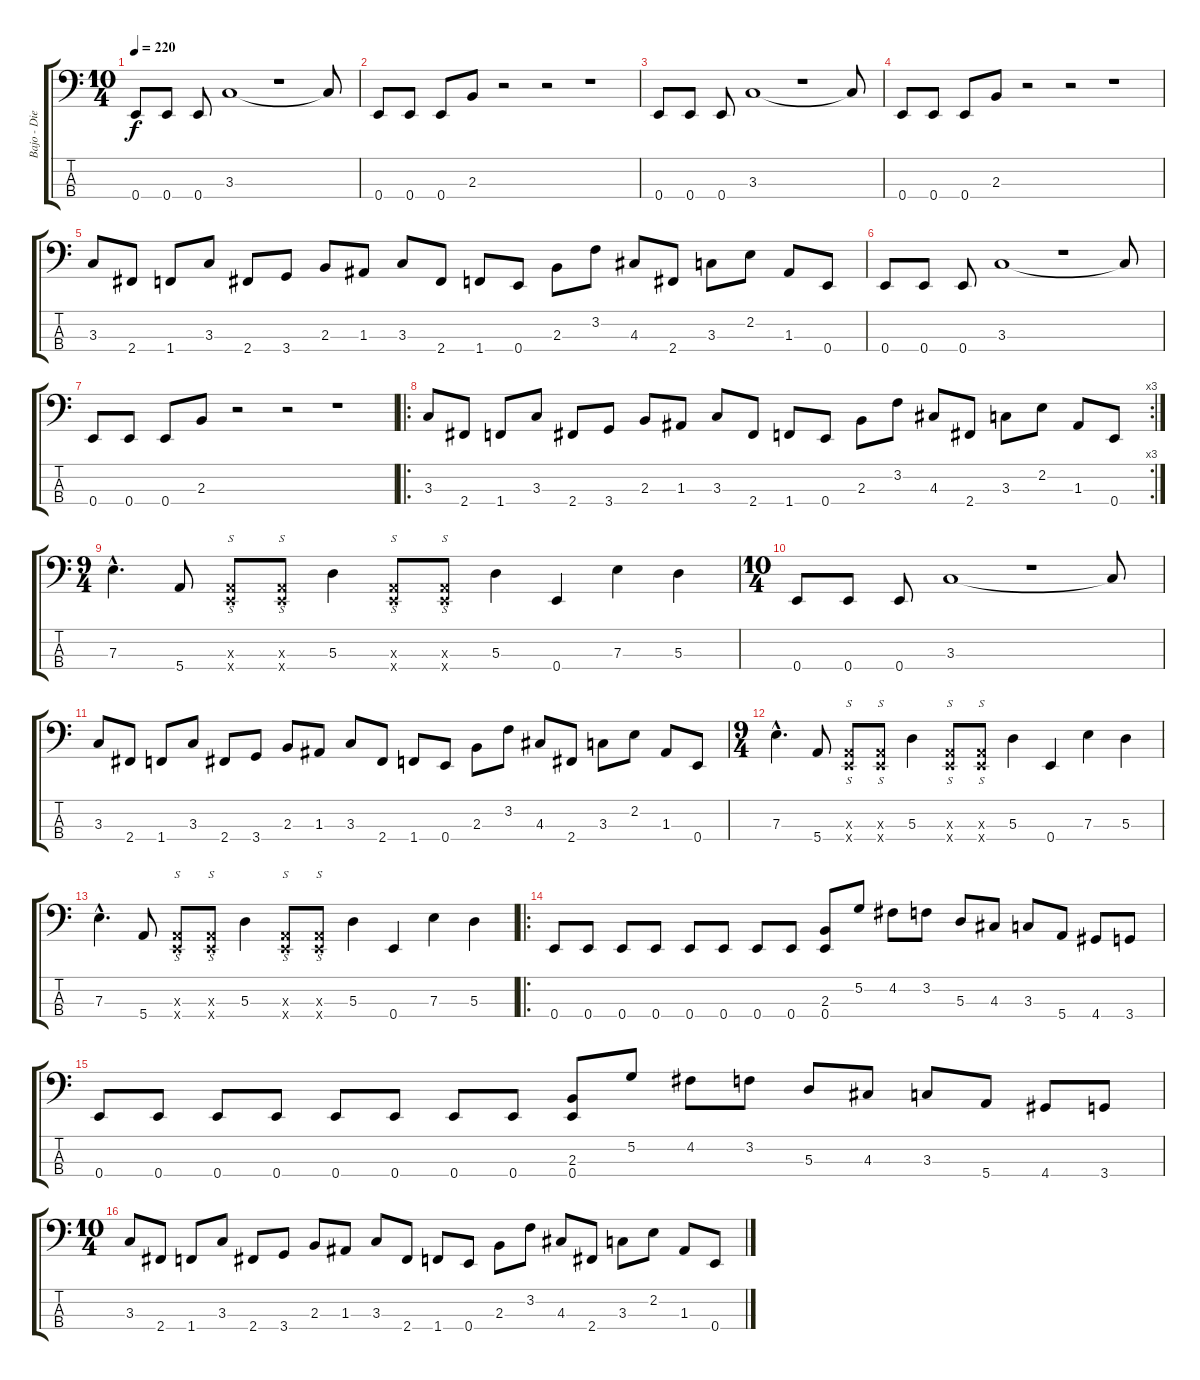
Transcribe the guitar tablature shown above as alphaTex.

\track ("Bajo - Diego" "Bajo - Die") {instrument electricbassfinger}
\staff {score tabs}
\tuning (G2 D2 A1 E1) {hide}
\ts (10 4)
\tempo 220
\clef f4
\ks c
0.4.8{dy f} 0.4.8 0.4.8 3.3.1 r.1 3.3{t}.8 |
0.4.8 0.4.8 0.4.8 2.3.8 r.2 r.2 r.1 |
0.4.8 0.4.8 0.4.8 3.3.1 r.1 3.3{t}.8 |
0.4.8 0.4.8 0.4.8 2.3.8 r.2 r.2 r.1 |
3.3.8 2.4.8 1.4.8 3.3.8 2.4.8 3.4.8 2.3.8 1.3.8 3.3.8 2.4.8 1.4.8 0.4.8 2.3.8 3.2.8 4.3.8 2.4.8 3.3.8 2.2.8 1.3.8 0.4.8 |
0.4.8 0.4.8 0.4.8 3.3.1 r.1 3.3{t}.8 |
0.4.8 0.4.8 0.4.8 2.3.8 r.2 r.2 r.1 |
\ro
\rc 3
3.3.8 2.4.8 1.4.8 3.3.8 2.4.8 3.4.8 2.3.8 1.3.8 3.3.8 2.4.8 1.4.8 0.4.8 2.3.8 3.2.8 4.3.8 2.4.8 3.3.8 2.2.8 1.3.8 0.4.8 |
\ts (9 4)
7.3{hac}.4{d} 5.4.8 (0.3{x} 0.4{x}).8{s} (0.3{x} 0.4{x}).8{s} 5.3.4 (0.3{x} 0.4{x}).8{s} (0.3{x} 0.4{x}).8{s} 5.3.4 0.4.4 7.3.4 5.3.4 |
\ts (10 4)
0.4.8 0.4.8 0.4.8 3.3.1 r.1 3.3{t}.8 |
3.3.8 2.4.8 1.4.8 3.3.8 2.4.8 3.4.8 2.3.8 1.3.8 3.3.8 2.4.8 1.4.8 0.4.8 2.3.8 3.2.8 4.3.8 2.4.8 3.3.8 2.2.8 1.3.8 0.4.8 |
\ts (9 4)
7.3{hac}.4{d volume 14} 5.4.8 (0.3{x} 0.4{x}).8{s} (0.3{x} 0.4{x}).8{s} 5.3.4 (0.3{x} 0.4{x}).8{s} (0.3{x} 0.4{x}).8{s} 5.3.4 0.4.4 7.3.4 5.3.4 |
7.3{hac}.4{d} 5.4.8 (0.3{x} 0.4{x}).8{s} (0.3{x} 0.4{x}).8{s} 5.3.4 (0.3{x} 0.4{x}).8{s} (0.3{x} 0.4{x}).8{s} 5.3.4 0.4.4 7.3.4 5.3.4{volume 11} |
\ro
0.4.8 0.4.8 0.4.8 0.4.8 0.4.8 0.4.8 0.4.8 0.4.8 (2.3 0.4).8 5.2.8 4.2.8 3.2.8 5.3.8 4.3.8 3.3.8 5.4.8 4.4.8 3.4.8 |
0.4.8 0.4.8 0.4.8 0.4.8 0.4.8 0.4.8 0.4.8 0.4.8 (2.3 0.4).8 5.2.8 4.2.8 3.2.8 5.3.8 4.3.8 3.3.8 5.4.8 4.4.8 3.4.8 |
\ts (10 4)
3.3.8 2.4.8 1.4.8 3.3.8 2.4.8 3.4.8 2.3.8 1.3.8 3.3.8 2.4.8 1.4.8 0.4.8 2.3.8 3.2.8 4.3.8 2.4.8 3.3.8 2.2.8 1.3.8 0.4.8
